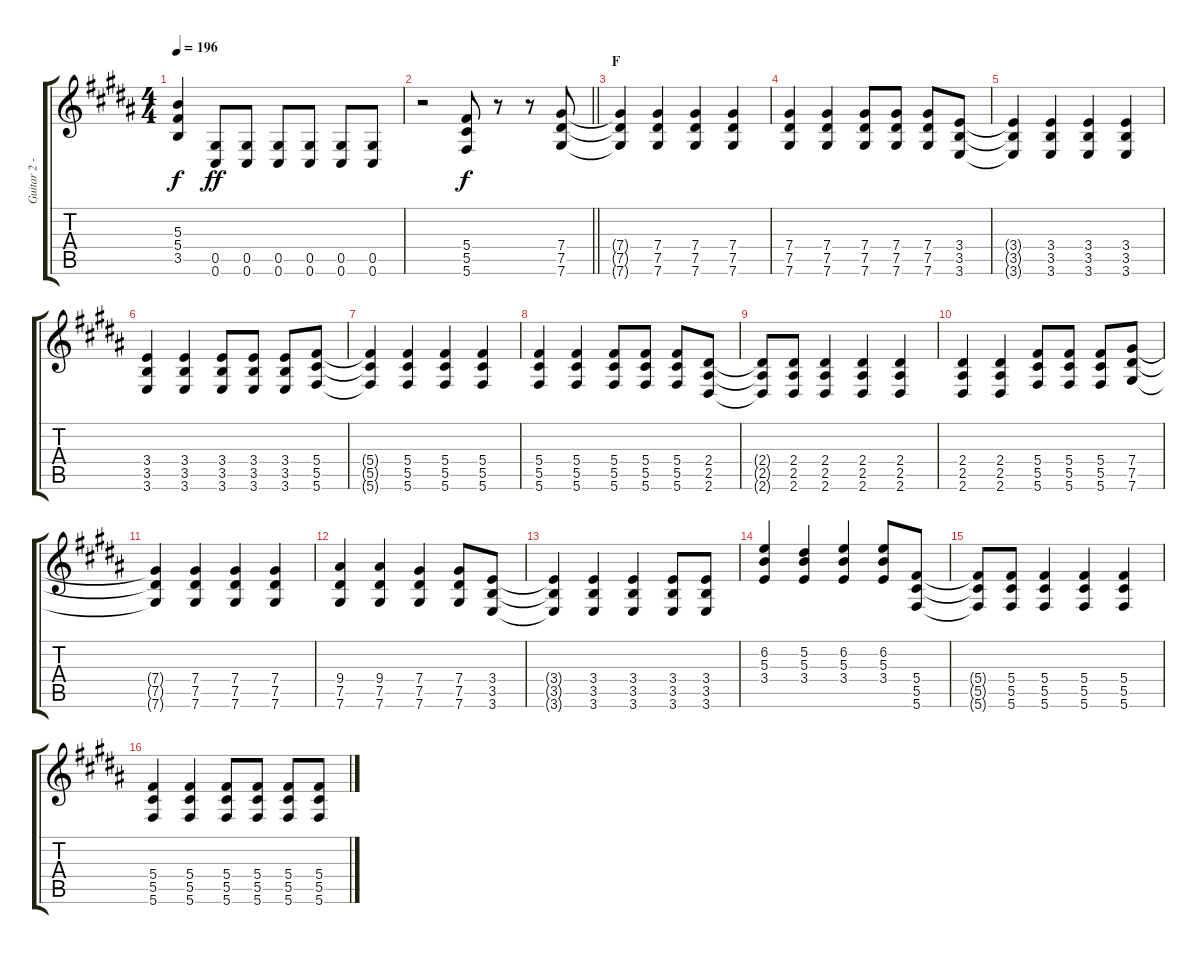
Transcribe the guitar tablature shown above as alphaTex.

\track ("Guitar 2 - Sunao" "Guitar 2 -") {instrument distortionguitar}
\staff {score tabs}
\tuning (Eb4 Bb3 Gb3 Db3 Ab2 Db2) {hide}
\ts (4 4)
\tempo 196
\clef g2
\ks b
(5.3 5.4 3.5).4{dy f} (0.5 0.6).8{dy ff} (0.5 0.6).8 (0.5 0.6).8 (0.5 0.6).8 (0.5 0.6).8 (0.5 0.6).8 |
\barLineRight lightlight
r.2 (5.4 5.5 5.6).8{dy f} r.8 r.8 (7.4 7.5 7.6).8 |
\section ("" "F")
(7.4{t} 7.5{t} 7.6{t}).4 (7.4 7.5 7.6).4 (7.4 7.5 7.6).4 (7.4 7.5 7.6).4 |
(7.4 7.5 7.6).4 (7.4 7.5 7.6).4 (7.4 7.5 7.6).8 (7.4 7.5 7.6).8 (7.4 7.5 7.6).8 (3.4 3.5 3.6).8 |
(3.4{t} 3.5{t} 3.6{t}).4 (3.4 3.5 3.6).4 (3.4 3.5 3.6).4 (3.4 3.5 3.6).4 |
(3.4 3.5 3.6).4 (3.4 3.5 3.6).4 (3.4 3.5 3.6).8 (3.4 3.5 3.6).8 (3.4 3.5 3.6).8 (5.4 5.5 5.6).8 |
(5.4{t} 5.5{t} 5.6{t}).4 (5.4 5.5 5.6).4 (5.4 5.5 5.6).4 (5.4 5.5 5.6).4 |
(5.4 5.5 5.6).4 (5.4 5.5 5.6).4 (5.4 5.5 5.6).8 (5.4 5.5 5.6).8 (5.4 5.5 5.6).8 (2.4 2.5 2.6).8 |
(2.4{t} 2.5{t} 2.6{t}).8 (2.4 2.5 2.6).8 (2.4 2.5 2.6).4 (2.4 2.5 2.6).4 (2.4 2.5 2.6).4 |
(2.4 2.5 2.6).4 (2.4 2.5 2.6).4 (5.4 5.5 5.6).8 (5.4 5.5 5.6).8 (5.4 5.5 5.6).8 (7.4 7.5 7.6).8 |
(7.4{t} 7.5{t} 7.6{t}).4 (7.4 7.5 7.6).4 (7.4 7.5 7.6).4 (7.4 7.5 7.6).4 |
(9.4 7.5 7.6).4 (9.4 7.5 7.6).4 (7.4 7.5 7.6).4 (7.4 7.5 7.6).8 (3.4 3.5 3.6).8 |
(3.4{t} 3.5{t} 3.6{t}).4 (3.4 3.5 3.6).4 (3.4 3.5 3.6).4 (3.4 3.5 3.6).8 (3.4 3.5 3.6).8 |
(6.2 5.3 3.4).4 (5.2 5.3 3.4).4 (6.2 5.3 3.4).4 (6.2 5.3 3.4).8 (5.4 5.5 5.6).8 |
(5.4{t} 5.5{t} 5.6{t}).8 (5.4 5.5 5.6).8 (5.4 5.5 5.6).4 (5.4 5.5 5.6).4 (5.4 5.5 5.6).4 |
(5.4 5.5 5.6).4 (5.4 5.5 5.6).4 (5.4 5.5 5.6).8 (5.4 5.5 5.6).8 (5.4 5.5 5.6).8 (5.4 5.5 5.6).8
